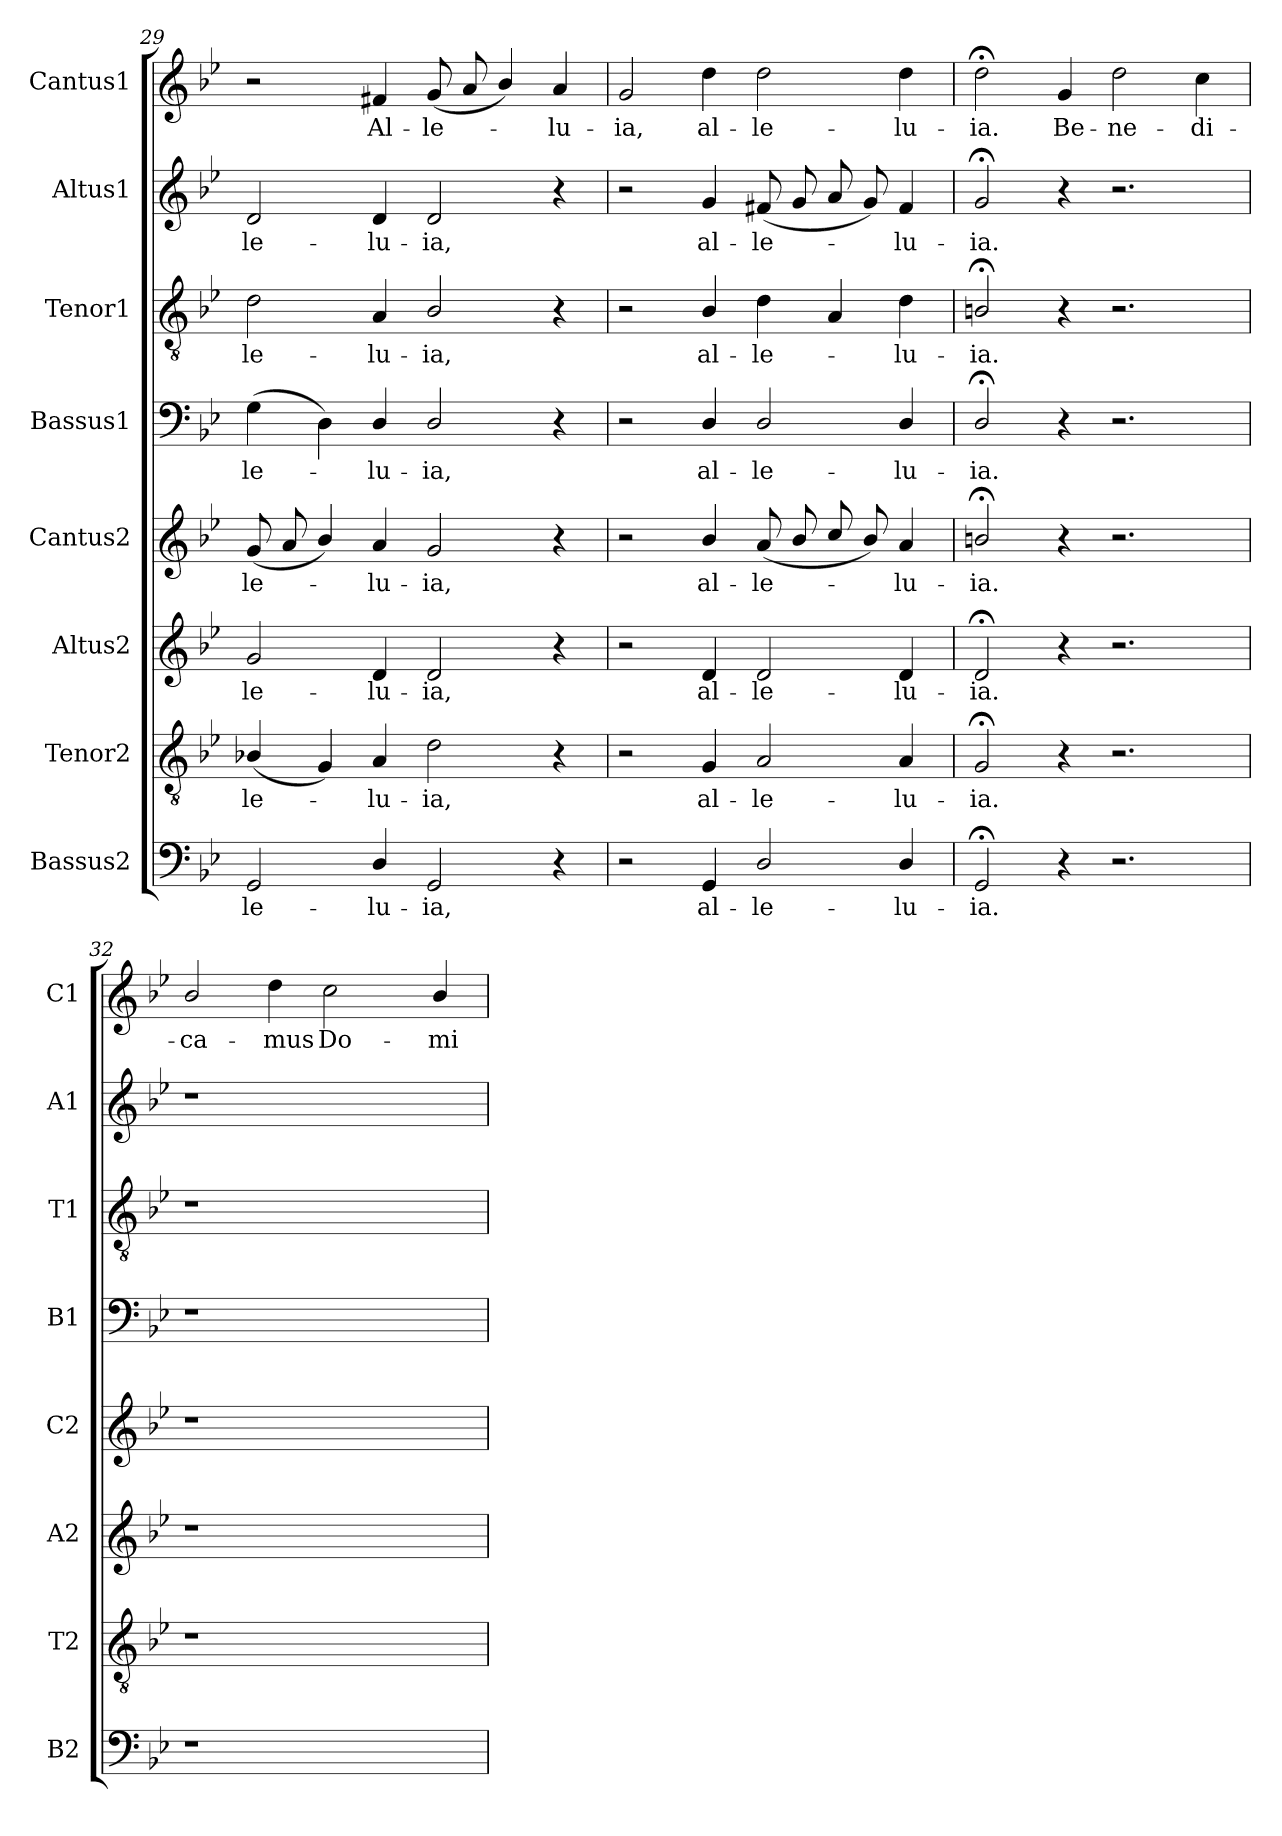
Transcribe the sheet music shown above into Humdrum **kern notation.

**kern	**text	**kern	**text	**kern	**text	**kern	**text	**kern	**text	**kern	**text	**kern	**text	**kern	**text
*part8	*part8	*part7	*part7	*part6	*part6	*part5	*part5	*part4	*part4	*part3	*part3	*part2	*part2	*part1	*part1
*staff8	*staff8	*staff7	*staff7	*staff6	*staff6	*staff5	*staff5	*staff4	*staff4	*staff3	*staff3	*staff2	*staff2	*staff1	*staff1
*I"Bassus2	*	*I"Tenor2	*	*I"Altus2	*	*I"Cantus2	*	*I"Bassus1	*	*I"Tenor1	*	*I"Altus1	*	*I"Cantus1	*
*I'B2	*	*I'T2	*	*I'A2	*	*I'C2	*	*I'B1	*	*I'T1	*	*I'A1	*	*I'C1	*
*clefF4	*	*clefGv2	*	*clefG2	*	*clefG2	*	*clefF4	*	*clefGv2	*	*clefG2	*	*clefG2	*
*	*	*ITrd7c12	*	*	*	*	*	*	*	*ITrd7c12	*	*	*	*	*
*k[b-e-]	*	*k[b-e-]	*	*k[b-e-]	*	*k[b-e-]	*	*k[b-e-]	*	*k[b-e-]	*	*k[b-e-]	*	*k[b-e-]	*
*B-:	*	*B-:	*	*B-:	*	*B-:	*	*B-:	*	*B-:	*	*B-:	*	*B-:	*
=29	=29	=29	=29	=29	=29	=29	=29	=29	=29	=29	=29	=29	=29	=29	=29
!	!LO:LY:b	!	!LO:LY:b	!	!LO:LY:b	!	!LO:LY:b	!	!LO:LY:b	!	!LO:LY:b	!	!LO:LY:b	!	!
2GG/	-le-	(<4BB-X/	-le-	2g/	-le-	(<8g/	-le-	(>4G\	-le-	2D\	-le-	2d/	-le-	2r	.
.	.	.	.	.	.	8a/	.	.	.	.	.	.	.	.	.
.	.	4GG/)	.	.	.	4b-/)	.	4D\)	.	.	.	.	.	.	.
!	!LO:LY:b	!	!LO:LY:b	!	!LO:LY:b	!	!LO:LY:b	!	!LO:LY:b	!	!LO:LY:b	!	!LO:LY:b	!	!LO:LY:b
4D/	-lu-	4AA/	-lu-	4d/	-lu-	4a/	-lu-	4D/	-lu-	4AA/	-lu-	4d/	-lu-	4f#X/	Al-
!	!LO:LY:b	!	!LO:LY:b	!	!LO:LY:b	!	!LO:LY:b	!	!LO:LY:b	!	!LO:LY:b	!	!LO:LY:b	!	!LO:LY:b
2GG/	-ia,	2D\	-ia,	2d/	-ia,	2g/	-ia,	2D/	-ia,	2BB-/	-ia,	2d/	-ia,	(<8g/	-le-
.	.	.	.	.	.	.	.	.	.	.	.	.	.	8a/	.
.	.	.	.	.	.	.	.	.	.	.	.	.	.	4b-/)	.
!	!	!	!	!	!	!	!	!	!	!	!	!	!	!	!LO:LY:b
4r	.	4r	.	4r	.	4r	.	4r	.	4r	.	4r	.	4a/	-lu-
=30	=30	=30	=30	=30	=30	=30	=30	=30	=30	=30	=30	=30	=30	=30	=30
!	!	!	!	!	!	!	!	!	!	!	!	!	!	!	!LO:LY:b
2r	.	2r	.	2r	.	2r	.	2r	.	2r	.	2r	.	2g/	-ia,
!	!LO:LY:b	!	!LO:LY:b	!	!LO:LY:b	!	!LO:LY:b	!	!LO:LY:b	!	!LO:LY:b	!	!LO:LY:b	!	!LO:LY:b
4GG/	al-	4GG/	al-	4d/	al-	4b-/	al-	4D/	al-	4BB-/	al-	4g/	al-	4dd\	al-
!	!LO:LY:b	!	!LO:LY:b	!	!LO:LY:b	!	!LO:LY:b	!	!LO:LY:b	!	!LO:LY:b	!	!LO:LY:b	!	!LO:LY:b
2D/	-le-	2AA/	-le-	2d/	-le-	(<8a/	-le-	2D/	-le-	4D\	-le-	(<8f#X/	-le-	2dd\	-le-
.	.	.	.	.	.	8b-/	.	.	.	.	.	8g/	.	.	.
.	.	.	.	.	.	8cc/	.	.	.	4AA/	.	8a/	.	.	.
.	.	.	.	.	.	8b-/)	.	.	.	.	.	8g/)	.	.	.
!	!LO:LY:b	!	!LO:LY:b	!	!LO:LY:b	!	!LO:LY:b	!	!LO:LY:b	!	!LO:LY:b	!	!LO:LY:b	!	!LO:LY:b
4D/	-lu-	4AA/	-lu-	4d/	-lu-	4a/	-lu-	4D/	-lu-	4D\	-lu-	4f#/	-lu-	4dd\	-lu-
!!LO:PB:g=z
=31	=31	=31	=31	=31	=31	=31	=31	=31	=31	=31	=31	=31	=31	=31	=31
!	!LO:LY:b	!	!LO:LY:b	!	!LO:LY:b	!	!LO:LY:b	!	!LO:LY:b	!	!LO:LY:b	!	!LO:LY:b	!	!LO:LY:b
2GG;/	-ia.	2GG;/	-ia.	2d;/	-ia.	2bn;</	-ia.	2D;</	-ia.	2BBn;</	-ia.	2g;/	-ia.	2dd;<\	-ia.
!	!	!	!	!	!	!	!	!	!	!	!	!	!	!	!LO:LY:b
4r	.	4r	.	4r	.	4r	.	4r	.	4r	.	4r	.	4g/	Be-
!	!	!	!	!	!	!	!	!	!	!	!	!	!	!	!LO:LY:b
2.r	.	2.r	.	2.r	.	2.r	.	2.r	.	2.r	.	2.r	.	2dd\	-ne-
!	!	!	!	!	!	!	!	!	!	!	!	!	!	!	!LO:LY:b
.	.	.	.	.	.	.	.	.	.	.	.	.	.	4cc\	-di-
=32	=32	=32	=32	=32	=32	=32	=32	=32	=32	=32	=32	=32	=32	=32	=32
!LO:N:vis=1	!	!LO:N:vis=1	!	!LO:N:vis=1	!	!LO:N:vis=1	!	!LO:N:vis=1	!	!LO:N:vis=1	!	!LO:N:vis=1	!	!	!LO:LY:b
1r	.	1r	.	1r	.	1r	.	1r	.	1r	.	1r	.	2b-/	-ca-
!	!	!	!	!	!	!	!	!	!	!	!	!	!	!	!LO:LY:b
.	.	.	.	.	.	.	.	.	.	.	.	.	.	4dd\	-mus
!	!	!	!	!	!	!	!	!	!	!	!	!	!	!	!LO:LY:b
.	.	.	.	.	.	.	.	.	.	.	.	.	.	2cc\	Do-
2ryy	.	2ryy	.	2ryy	.	2ryy	.	2ryy	.	2ryy	.	2ryy	.	.	.
!	!	!	!	!	!	!	!	!	!	!	!	!	!	!	!LO:LY:b
.	.	.	.	.	.	.	.	.	.	.	.	.	.	4b-/	-mi-
=	=	=	=	=	=	=	=	=	=	=	=	=	=	=	=
*-	*-	*-	*-	*-	*-	*-	*-	*-	*-	*-	*-	*-	*-	*-	*-
